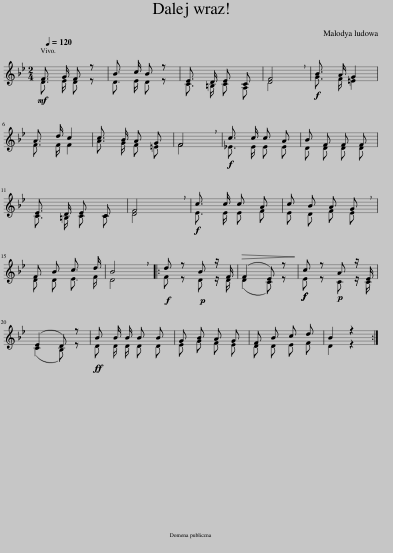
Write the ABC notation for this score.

X:1
%%score ( 1 2 )
L:1/8
Q:1/4=120
M:2/4
I:linebreak $
K:Bb
V:1 treble
V:2 treble
V:1
!mf! F3/2 G/ F z | B3/2 c/ B z | E3/2 D/ E C | !breath!F4 |!f! B3/2 A/ G2 |$ %5
 A3/2 d/ c2 | c3/2 B/ A G | !breath!F4 |!f! c3/2 c/ c A | B F F F |$ %10
 E3/2 D/ E C | !breath!F4 |!f! c3/2 c/ c A | c B A !breath!G |$ F B c3/2 d/ | %15
 !breath!B4 |:!f! d z!p! B z/ F/ |!>(! (F2 E) z!>)! |!f!!f! c z!p! A z/ E/ |$ (E2 D) z | %20
!ff! B B/ B/ B B | G B A G | F B c d | B2 z2 :| %24
V:2
 D3/2 E/ D z | D3/2 E/ D z | C3/2 =B,/ C A, | D4 | G3/2 F/ =E2 |$ %5
 F3/2 F/ F2 | A3/2 G/ F =E | F4 | _E3/2 E/ E E | D D D D |$ %10
 C3/2 =B,/ C C | D4 | E3/2 E/ E F | E D F E |$ D D E3/2 F/ | %15
 D4 |: F z D z/ D/ | (D2 C) z | E z C z/ C/ |$ (C2 B,) z | %20
 D D/ D/ D D | E G F E | D D E F | D2 z2 :| %24
